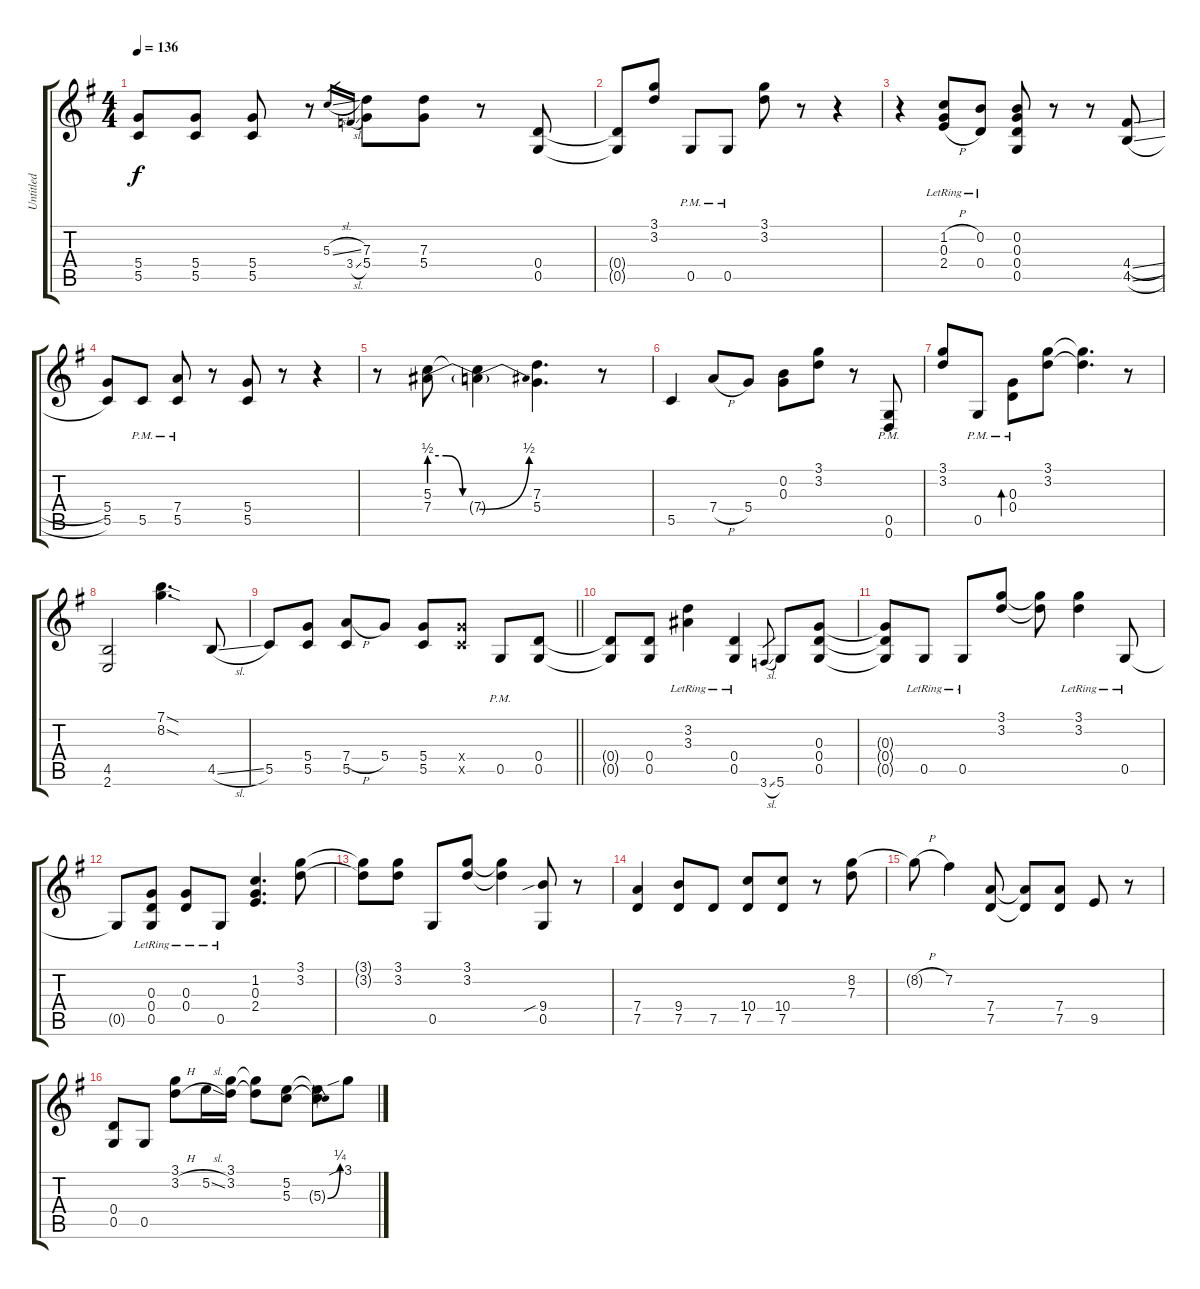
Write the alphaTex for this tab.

\track ("Untitled" "Untitled") {instrument distortionguitar}
\staff {score tabs}
\tuning (E4 B3 G3 D3 G2 D2) {hide}
\ts (4 4)
\tempo 136
\clef g2
\ks g
(5.4 5.5).8{dy f} (5.4 5.5).8 (5.4 5.5).8 r.8 5.3{sl}.16{gr} 3.4{sl}.16{gr} (7.3 5.4).8 (7.3 5.4).8 r.8 (0.4 0.5).8 |
(0.4{t} 0.5{t}).8 (3.1 3.2).8 0.5{pm}.8 0.5{pm}.8 (3.1 3.2).8 r.8 r.4 |
r.4 (1.2{h lr} 0.3{lr} 2.4{h lr}).8 (0.2{lr} 0.4{lr}).8 (0.2 0.3 0.4 0.5).8 r.8 r.8 (4.4{sl} 4.5{sl}).8 |
(5.4 5.5).8 5.5{pm}.8 (7.4{pm} 5.5{pm}).8 r.8 (5.4 5.5).8 r.8 r.4 |
r.8 (5.3 7.4{be (custom 0 2 20 2 40 0 60 0)}).8 (5.3{t} 7.4{be (bend 0 0 60 2) t}).4 (7.3 5.4).4{d} r.8 |
5.5.4 7.4{h}.8 5.4.8 (0.2 0.3).8 (3.1 3.2).8 r.8 (0.5{pm} 0.6{pm}).8 |
(3.1 3.2).8 0.5{pm}.8 (0.3{pm} 0.4{pm}).8{bd 30} (3.1 3.2).8 (3.1{t} 3.2{t}).4{d} r.8 |
(4.5 2.6).2 (7.1{sod} 8.2{sod}).4{d} 4.5{sl}.8 |
\barLineRight lightlight
5.5.8 (5.4 5.5).8 (7.4{h} 5.5).8 5.4.8 (5.4 5.5).8 (5.4{x} 5.5{x}).8 0.5{pm}.8 (0.4 0.5).8 |
(0.4{t} 0.5{t}).8 (0.4 0.5).8 (3.2{lr} 3.3{lr}).4 (0.4{lr} 0.5{lr}).4 3.6{sl}.8{gr} 5.6.8 (0.3 0.4 0.5).8 |
(0.3{t} 0.4{t} 0.5{t}).8 0.5{lr}.8 0.5{lr}.8 (3.1 3.2).8 (3.1{t} 3.2{t}).8 (3.1{lr} 3.2{lr}).4 0.5{lr}.8 |
0.5{t}.8 (0.3{lr} 0.4{lr} 0.5{lr}).8 (0.3{lr} 0.4{lr}).8 0.5{lr}.8 (1.2 0.3 2.4).4{d} (3.1 3.2).8 |
(3.1{t} 3.2{t}).8 (3.1 3.2).8 0.5.8 (3.1 3.2).8 (3.1{t} 3.2{t}).4 (9.4{sib} 0.5).8 r.8 |
(7.4 7.5).4 (9.4 7.5).8 7.5.8 (10.4 7.5).8 (10.4 7.5).8 r.8 (8.2 7.3).8 |
8.2{h t}.8 7.2.4 (7.4 7.5).8 (7.4{t} 7.5{t}).8 (7.4 7.5).8 9.5.8 r.8 |
(0.4 0.5).8 0.5.8 (3.1 3.2{h}).8 5.2{sl}.16 (3.1 3.2).16 (3.1{t} 3.2{t}).8 (5.2 5.3).8 (5.2{t} 5.3{be (bend 0 0 60 1) t}).8 3.1{sib}.8
